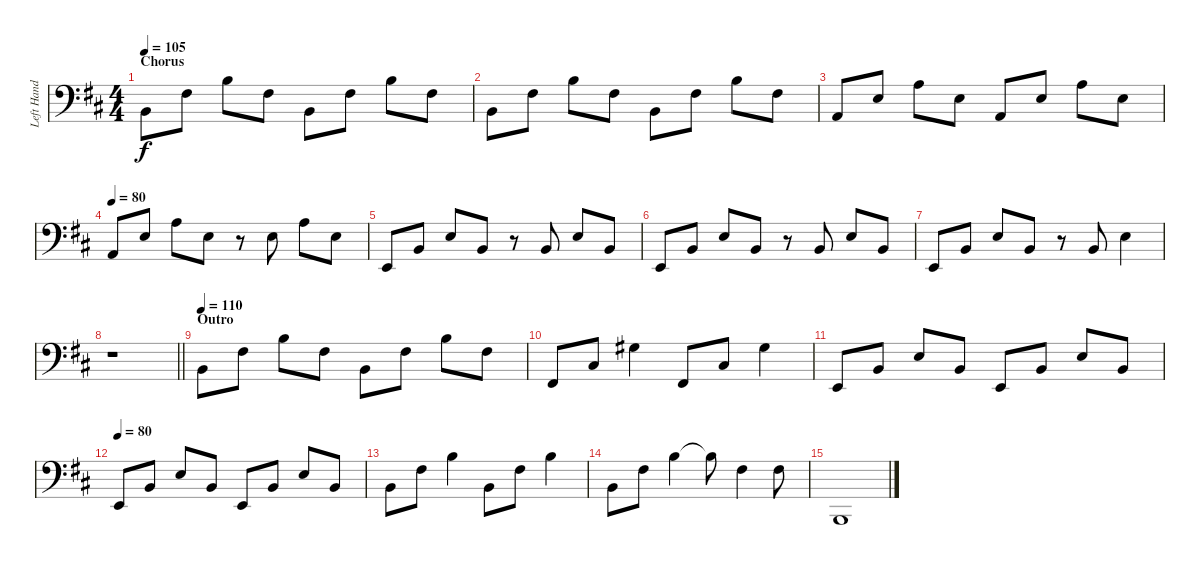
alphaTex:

\track ("Left Hand" "Left Hand") {instrument acousticgrandpiano}
\staff {score}
\tuning (G2 D2 A1 E1 B0) {hide}
\ts (4 4)
\section ("" "Chorus")
\tempo 105
\clef f4
\ks bminor
14.3.8{dy f} 16.2.8 16.1.8 16.2.8 14.3.8 16.2.8 16.1.8 16.2.8 |
14.3.8 16.2.8 16.1.8 16.2.8 14.3.8 16.2.8 16.1.8 16.2.8 |
12.3.8 14.2.8 14.1.8 14.2.8 12.3.8 14.2.8 14.1.8 14.2.8 |
\tempo 80
12.3.8 14.2.8 14.1.8 14.2.8 r.8 14.2.8 14.1.8 14.2.8 |
12.4.8 14.3.8 14.2.8 14.3.8 r.8 14.3.8 14.2.8 14.3.8 |
12.4.8 14.3.8 14.2.8 14.3.8 r.8 14.3.8 14.2.8 14.3.8 |
12.4.8 14.3.8 14.2.8 14.3.8 r.8 14.3.8 14.2.4 |
\barLineRight lightlight
r.1 |
\section ("" "Outro")
\tempo 110
14.3.8 16.2.8 16.1.8 16.2.8 14.3.8 16.2.8 16.1.8 16.2.8 |
14.4.8 16.3.8 13.1.4 14.4.8 16.3.8 13.1.4 |
12.4.8 14.3.8 14.2.8 14.3.8 12.4.8 14.3.8 14.2.8 14.3.8 |
\tempo 80
12.4.8 14.3.8 14.2.8 14.3.8 12.4.8 14.3.8 14.2.8 14.3.8 |
14.3.8 16.2.8 16.1.4 14.3.8 16.2.8 16.1.4 |
14.3.8 16.2.8 16.1.4 16.1{t}.8 16.2.4 16.2.8 |
12.5.1{bd 60}
